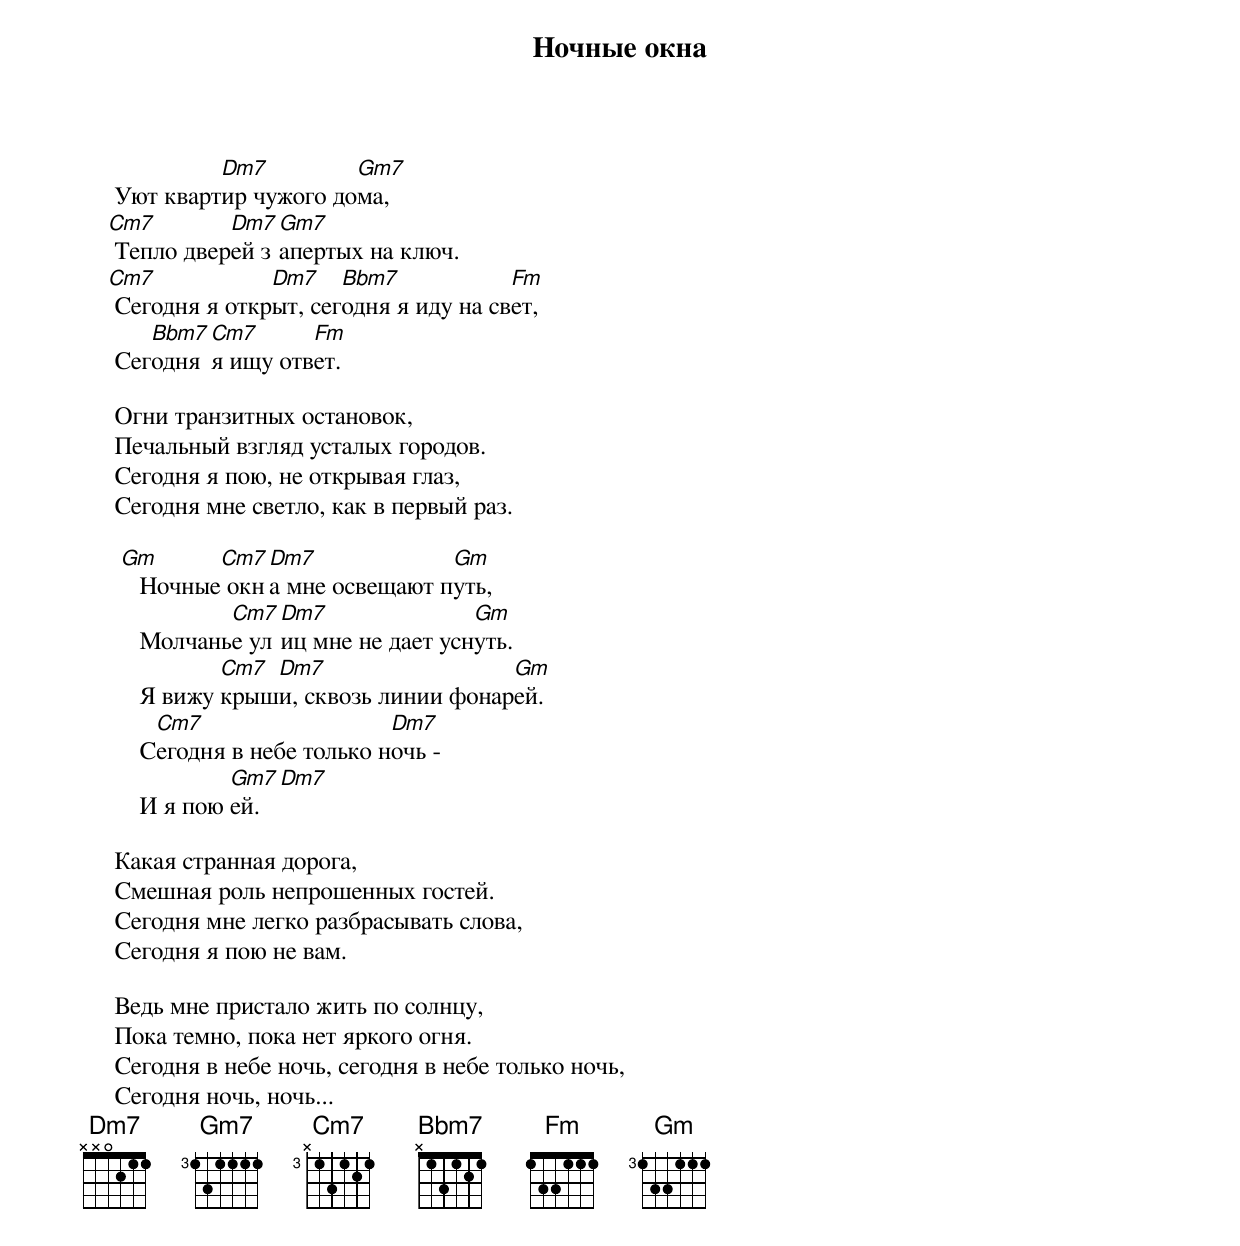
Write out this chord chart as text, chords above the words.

	Ночные окна


              Dm7         Gm7
     Уют квартир чужого дома,
    Cm7        Dm7 Gm7
     Тепло дверей запертых на ключ.
    Cm7            Dm7    Bbm7            Fm
     Сегодня я открыт, сегодня я иду на свет,
        Bbm7 Cm7      Fm
     Сегодня я ищу ответ.

     Огни транзитных остановок,
     Печальный взгляд усталых городов.
     Сегодня я пою, не открывая глаз,
     Сегодня мне светло, как в первый раз.

      Gm       Cm7 Dm7             Gm
         Ночные окна мне освещают путь,
                Cm7 Dm7               Gm
         Молчанье улиц мне не дает уснуть.
                Cm7 Dm7                  Gm
         Я вижу крыши, сквозь линии фонарей.
          Cm7                   Dm7
         Сегодня в небе только ночь -
                 Gm7 Dm7
         И я пою ей.

     Какая странная дорога,
     Смешная роль непрошенных гостей.
     Сегодня мне легко разбрасывать слова,
     Сегодня я пою не вам.

     Ведь мне пристало жить по солнцу,
     Пока темно, пока нет яркого огня.
     Сегодня в небе ночь, сегодня в небе только ночь,
     Сегодня ночь, ночь...
